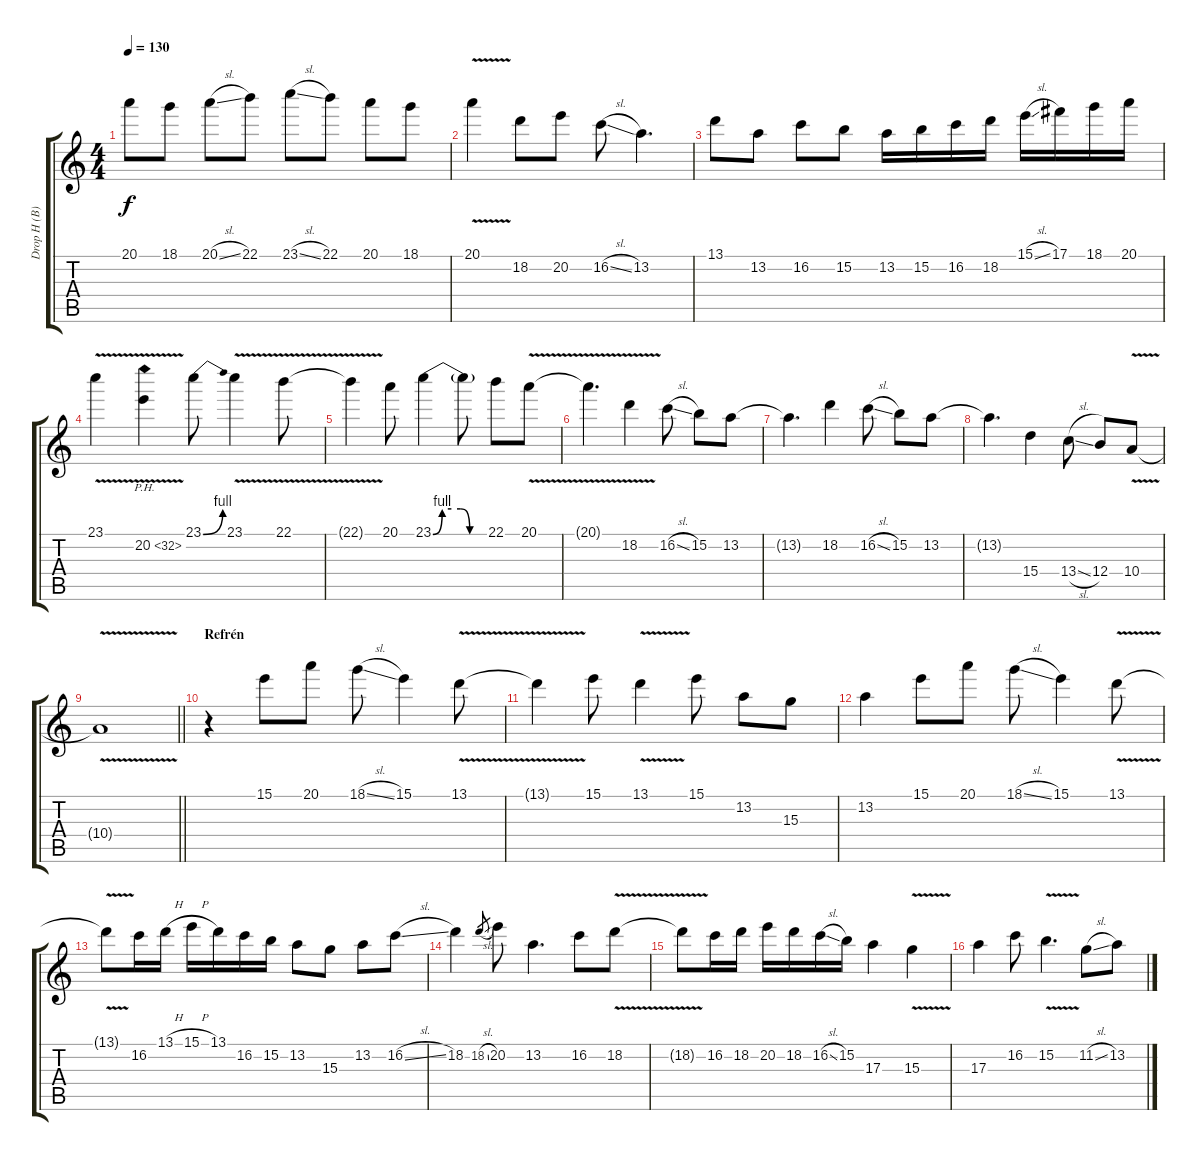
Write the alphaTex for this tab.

\track ("Drop H (B)" "Drop H (B)") {instrument distortionguitar}
\staff {score tabs}
\tuning (Db4 Ab3 E3 B2 Gb2 B1) {hide}
\ts (4 4)
\tempo 130
\clef g2
\ks c
20.1.8{dy f} 18.1.8 20.1{sl}.8 22.1.8 23.1{sl}.8 22.1.8 20.1.8 18.1.8 |
20.1{v}.4 18.2.8 20.2.8 16.2{sl}.8 13.2.4{d} |
13.1.8 13.2.8 16.2.8 15.2.8 13.2.16 15.2.16 16.2.16 18.2.16 15.1{sl}.16 17.1.16 18.1.16 20.1.16 |
23.1{v}.4 20.2{ph 12 v}.4 23.1{be (bend 0 0 60 4)}.8 23.1{v}.4 22.1{v}.8 |
22.1{t}.4 20.1.8 23.1{be (custom 0 0 10 4 20 4 30 4 40 0 60 0)}.4 23.1{t}.8 22.1.8 20.1{v}.8 |
20.1{t}.4{d} 18.2{v}.4 16.2{sl}.8 15.2.8 13.2.8 |
13.2{t}.4{d} 18.2.4 16.2{sl}.8 15.2.8 13.2.8 |
13.2{t}.4{d} 15.4.4 13.4{sl}.8 12.4.8 10.4{v}.8 |
\barLineRight lightlight
10.4{t}.1 |
\section ("" "Refrén")
r.4 15.1.8 20.1.8 18.1{sl}.8 15.1.4 13.1{v}.8 |
13.1{t}.4 15.1.8 13.1{v}.4 15.1.8 13.2.8 15.3.8 |
13.2.4 15.1.8 20.1.8 18.1{sl}.8 15.1.4 13.1{v}.8 |
13.1{t}.8 16.2.16 13.1{h}.16 15.1{h}.16 13.1.16 16.2.16 15.2.16 13.2.8 15.3.8 13.2.8 16.2{sl}.8 |
18.2.4 18.2{sl}.8{gr} 20.2.8 13.2.4{d} 16.2.8 18.2{v}.8 |
18.2{t}.8 16.2.16 18.2.16 20.2.16 18.2.16 16.2{sl}.16 15.2.16 17.3.4 15.3{v}.4 |
17.3.4 16.2.8 15.2{v}.4{d} 11.2{sl}.8 13.2.8
